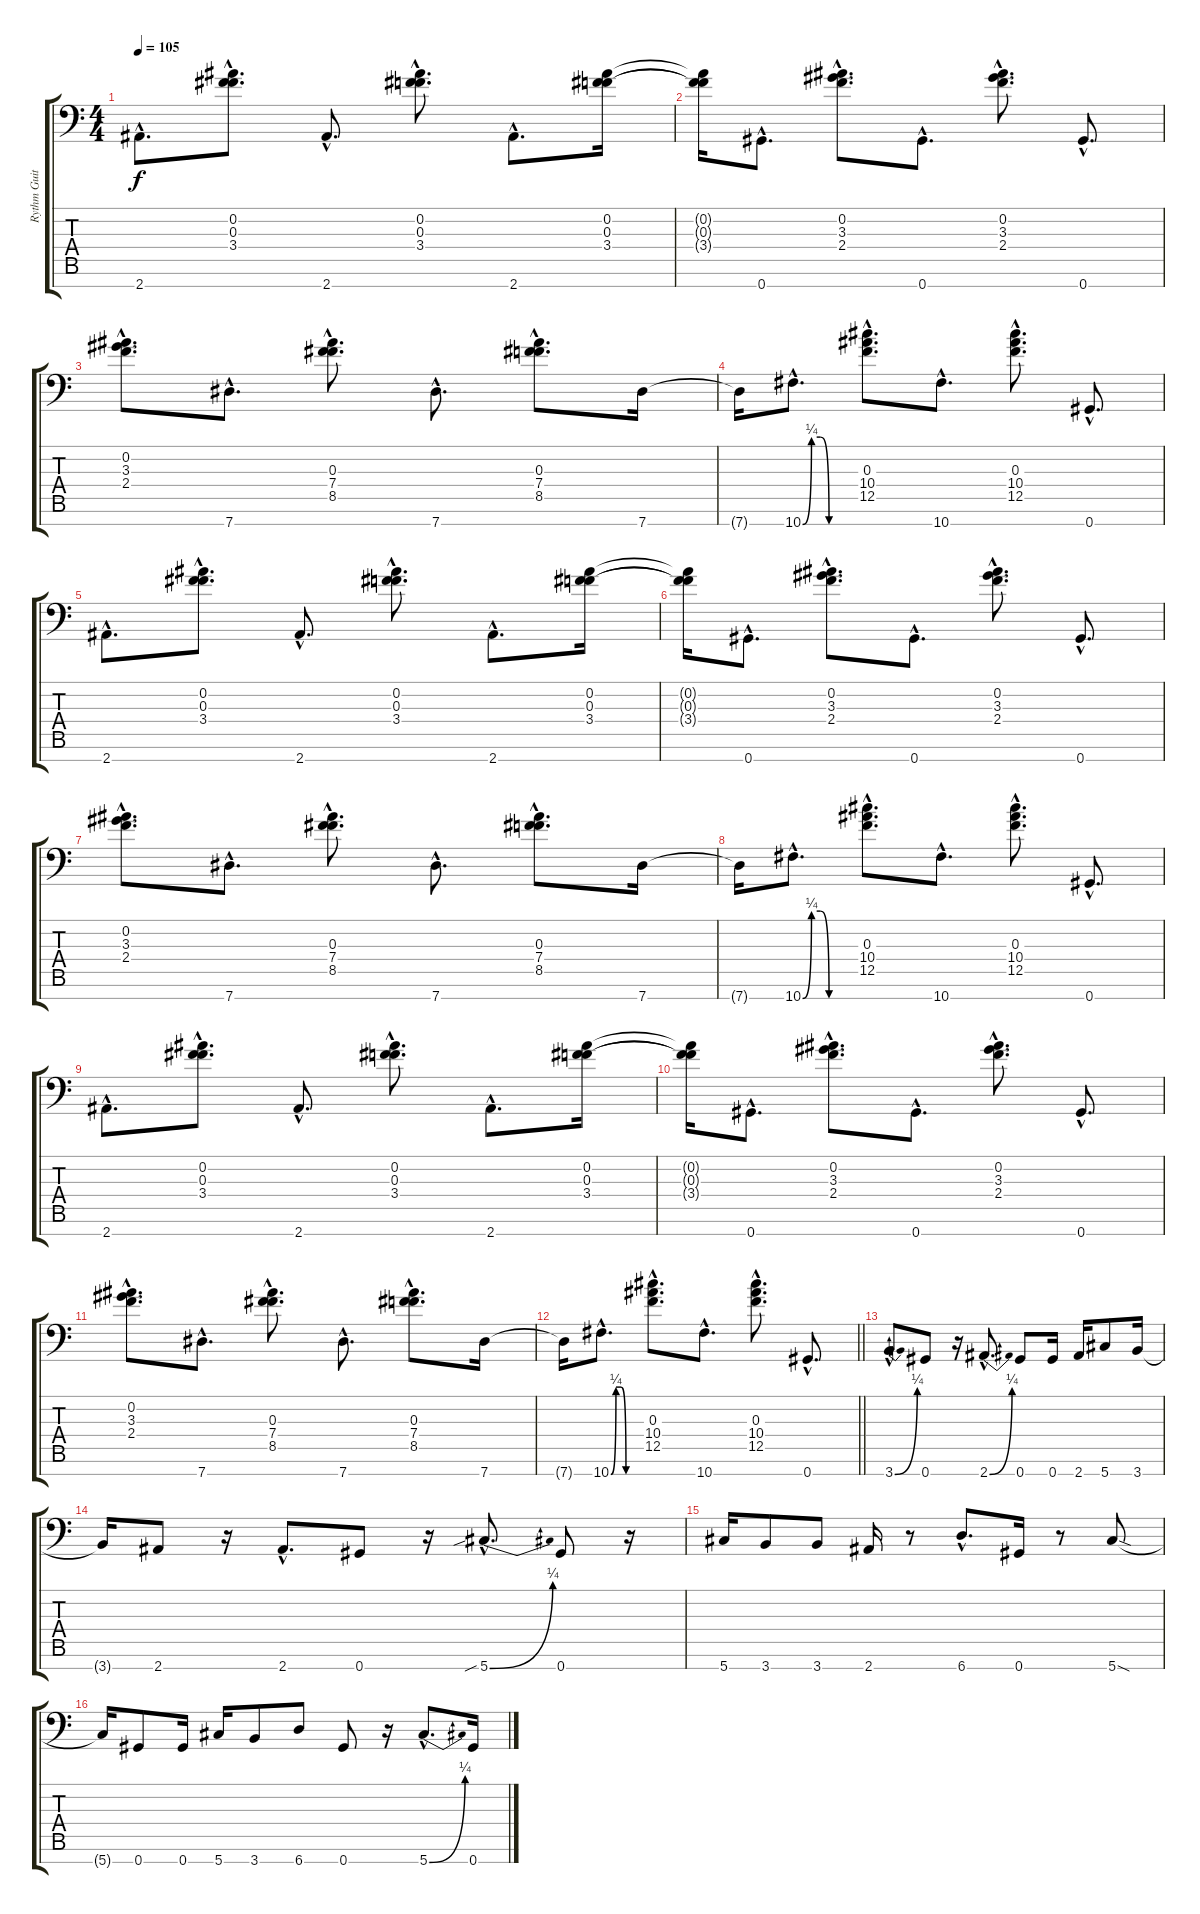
\track ("Rythm Guitar #2" "Rythm Guit") {instrument distortionguitar}
\staff {score tabs}
\tuning (Eb4 Bb3 F3 Eb3 Bb2 F2 Ab1) {hide}
\ts (4 4)
\tempo 105
\clef f4
\ks c
2.7{hac}.8{d dy f} (0.2{hac} 0.3{hac} 3.4{hac}).8{d} 2.7{hac}.8{d} (0.2{hac} 0.3{hac} 3.4{hac}).8{d} 2.7{hac}.8{d} (0.2 0.3 3.4).16 |
(0.2{t} 0.3{t} 3.4{t}).16 0.7{hac}.8{d} (0.2{hac} 3.3{hac} 2.4{hac}).8{d} 0.7{hac}.8{d} (0.2{hac} 3.3{hac} 2.4{hac}).8{d} 0.7{hac}.8{d} |
(0.2{hac} 3.3{hac} 2.4{hac}).8{d} 7.7{hac}.8{d} (0.3{hac} 7.4{hac} 8.5{hac}).8{d} 7.7{hac}.8{d} (0.3{hac} 7.4{hac} 8.5{hac}).8{d} 7.7.16 |
7.7{t}.16 10.7{be (custom 0 0 10 1 20 1 30 0 60 0) hac}.8{d} (0.3{hac} 10.4{hac} 12.5{hac}).8{d} 10.7{hac}.8{d} (0.3{hac} 10.4{hac} 12.5{hac}).8{d} 0.7{hac}.8{d} |
2.7{hac}.8{d} (0.2{hac} 0.3{hac} 3.4{hac}).8{d} 2.7{hac}.8{d} (0.2{hac} 0.3{hac} 3.4{hac}).8{d} 2.7{hac}.8{d} (0.2 0.3 3.4).16 |
(0.2{t} 0.3{t} 3.4{t}).16 0.7{hac}.8{d} (0.2{hac} 3.3{hac} 2.4{hac}).8{d} 0.7{hac}.8{d} (0.2{hac} 3.3{hac} 2.4{hac}).8{d} 0.7{hac}.8{d} |
(0.2{hac} 3.3{hac} 2.4{hac}).8{d} 7.7{hac}.8{d} (0.3{hac} 7.4{hac} 8.5{hac}).8{d} 7.7{hac}.8{d} (0.3{hac} 7.4{hac} 8.5{hac}).8{d} 7.7.16 |
7.7{t}.16 10.7{be (custom 0 0 10 1 20 1 30 0 60 0) hac}.8{d} (0.3{hac} 10.4{hac} 12.5{hac}).8{d} 10.7{hac}.8{d} (0.3{hac} 10.4{hac} 12.5{hac}).8{d} 0.7{hac}.8{d} |
2.7{hac}.8{d} (0.2{hac} 0.3{hac} 3.4{hac}).8{d} 2.7{hac}.8{d} (0.2{hac} 0.3{hac} 3.4{hac}).8{d} 2.7{hac}.8{d} (0.2 0.3 3.4).16 |
(0.2{t} 0.3{t} 3.4{t}).16 0.7{hac}.8{d} (0.2{hac} 3.3{hac} 2.4{hac}).8{d} 0.7{hac}.8{d} (0.2{hac} 3.3{hac} 2.4{hac}).8{d} 0.7{hac}.8{d} |
(0.2{hac} 3.3{hac} 2.4{hac}).8{d} 7.7{hac}.8{d} (0.3{hac} 7.4{hac} 8.5{hac}).8{d} 7.7{hac}.8{d} (0.3{hac} 7.4{hac} 8.5{hac}).8{d} 7.7.16 |
\barLineRight lightlight
7.7{t}.16 10.7{be (custom 0 0 10 1 20 1 30 0 60 0) hac}.8{d} (0.3{hac} 10.4{hac} 12.5{hac}).8{d} 10.7{hac}.8{d} (0.3{hac} 10.4{hac} 12.5{hac}).8{d} 0.7{hac}.8{d} |
\section ("" "")
3.7{be (bend 0 0 60 1) hac}.8{d} 0.7.8 r.16 2.7{be (bend 0 0 60 1) hac}.8{d} 0.7.8 0.7.16 2.7.16 5.7.8 3.7.16 |
3.7{t}.16 2.7.8 r.16 2.7{hac}.8{d} 0.7.8 r.16 5.7{be (bend 0 0 60 1) sib hac}.8{d} 0.7.8 r.16 |
5.7.16 3.7.8 3.7.8 2.7.16 r.8 6.7{hac}.8{d} 0.7.16 r.8 5.7{sod}.8 |
5.7{t}.16 0.7.8 0.7.16 5.7.16 3.7.8 6.7.8 0.7.8 r.16 5.7{be (bend 0 0 60 1) hac}.8{d} 0.7.16
